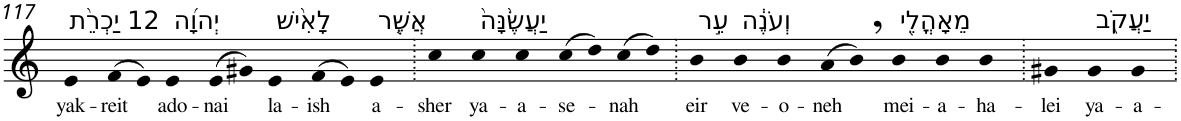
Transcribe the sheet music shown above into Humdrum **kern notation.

**kern	**text
*part1	*part1
*staff1	*staff1
*I"Piano	*
*I'Pno	*
!!LO:PB:g=z
*clefG2	*
*k[]	*
=117	=117
!LO:TX:a:t=12 יַכְרֵ֨ת	!
!	!LO:LY:b
4e	yak-
!	!LO:LY:b
(>8f	-reit
8e)	.
!LO:TX:a:t=יְהוָ֜ה	!
!	!LO:LY:b
4e	ado-
!	!LO:LY:b
(>8e	-nai
8g#X)	.
!LO:TX:a:t=לָאִ֨ישׁ	!
!	!LO:LY:b
4e	la-
!	!LO:LY:b
(>8f	-ish
8e)	.
!LO:TX:a:t=אֲשֶׁ֤ר	!
!	!LO:LY:b
4e	a-
=118.	=118.
!	!LO:LY:b
4cc	-sher
!LO:TX:a:t=יַעֲשֶׂ֙נָּה֙	!
!	!LO:LY:b
4cc	ya-
!	!LO:LY:b
4cc	-a-
!	!LO:LY:b
(>8cc	-se-
8dd)	.
!	!LO:LY:b
(>8cc	-nah
8dd)	.
=119.	=119.
!LO:TX:a:t=עֵ֣ר	!
!	!LO:LY:b
4b	eir
!LO:TX:a:t=וְעֹנֶ֔ה	!
!	!LO:LY:b
4b	ve-
!	!LO:LY:b
4b	-o-
!	!LO:LY:b
(>8a	-neh
8b,)	.
!LO:TX:a:t=מֵאָהֳלֵ֖י	!
!	!LO:LY:b
4b	mei-
!	!LO:LY:b
4b	-a-
!	!LO:LY:b
4b	-ha-
=120.	=120.
!	!LO:LY:b
4g#X	-lei
!LO:TX:a:t=יַעֲקֹ֑ב	!
!	!LO:LY:b
4g#	ya-
!	!LO:LY:b
4g#	-a-
=.	=.
*-	*-
